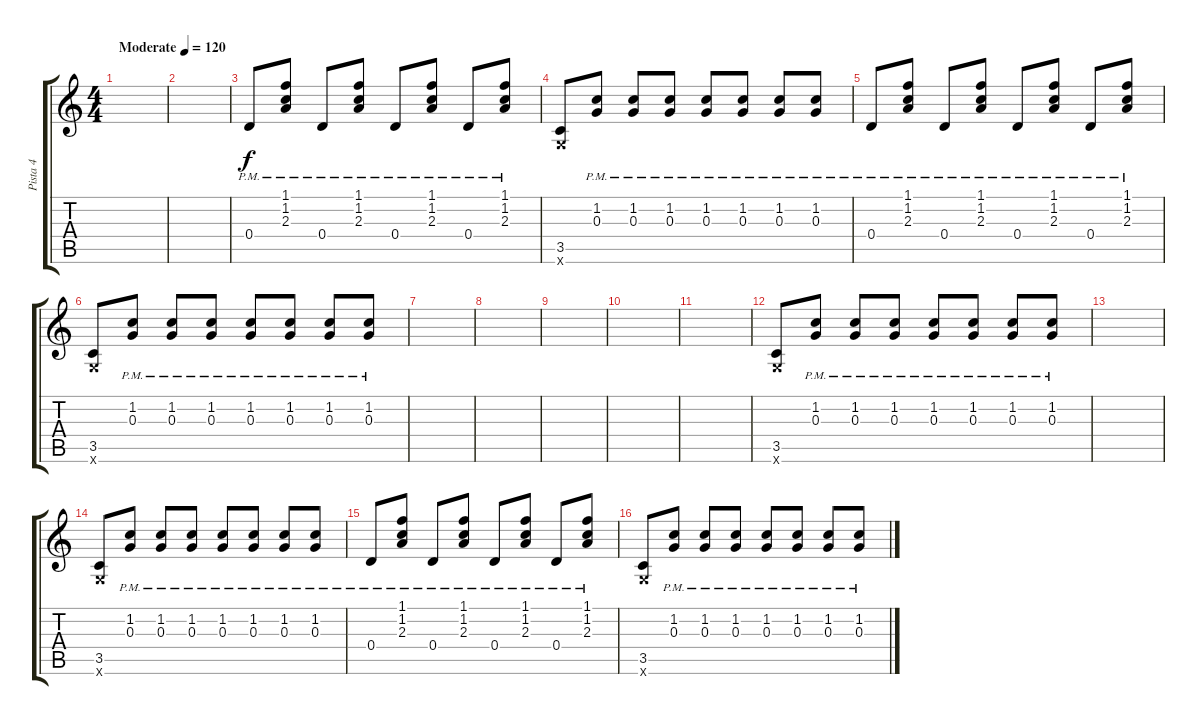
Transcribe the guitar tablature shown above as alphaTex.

\track ("Pista 4" "Pista 4") {instrument overdrivenguitar}
\staff {score tabs}
\tuning (E4 B3 G3 D3 A2 E2) {hide}
\ts (4 4)
\tempo (120 "Moderate")
\clef g2
\ks c
|
|
0.4{pm}.8{balance 0} (1.1{pm} 1.2{pm} 2.3{pm}).8 0.4{pm}.8 (1.1{pm} 1.2{pm} 2.3{pm}).8 0.4{pm}.8 (1.1{pm} 1.2{pm} 2.3{pm}).8 0.4{pm}.8 (1.1{pm} 1.2{pm} 2.3{pm}).8 |
(3.5 3.6{x}).8 (1.2{pm} 0.3{pm}).8{balance 16} (1.2{pm} 0.3{pm}).8 (1.2{pm} 0.3{pm}).8 (1.2{pm} 0.3{pm}).8 (1.2{pm} 0.3{pm}).8 (1.2{pm} 0.3{pm}).8 (1.2{pm} 0.3{pm}).8 |
0.4{pm}.8{balance 0} (1.1{pm} 1.2{pm} 2.3{pm}).8 0.4{pm}.8 (1.1{pm} 1.2{pm} 2.3{pm}).8 0.4{pm}.8 (1.1{pm} 1.2{pm} 2.3{pm}).8 0.4{pm}.8 (1.1{pm} 1.2{pm} 2.3{pm}).8 |
(3.5 3.6{x}).8 (1.2{pm} 0.3{pm}).8{balance 16} (1.2{pm} 0.3{pm}).8 (1.2{pm} 0.3{pm}).8 (1.2{pm} 0.3{pm}).8 (1.2{pm} 0.3{pm}).8 (1.2{pm} 0.3{pm}).8 (1.2{pm} 0.3{pm}).8 |
|
|
|
|
|
(3.5 3.6{x}).8 (1.2{pm} 0.3{pm}).8{balance 16} (1.2{pm} 0.3{pm}).8 (1.2{pm} 0.3{pm}).8 (1.2{pm} 0.3{pm}).8 (1.2{pm} 0.3{pm}).8 (1.2{pm} 0.3{pm}).8 (1.2{pm} 0.3{pm}).8 |
|
(3.5 3.6{x}).8 (1.2{pm} 0.3{pm}).8{balance 16} (1.2{pm} 0.3{pm}).8 (1.2{pm} 0.3{pm}).8 (1.2{pm} 0.3{pm}).8 (1.2{pm} 0.3{pm}).8 (1.2{pm} 0.3{pm}).8 (1.2{pm} 0.3{pm}).8 |
0.4{pm}.8{balance 0} (1.1{pm} 1.2{pm} 2.3{pm}).8 0.4{pm}.8 (1.1{pm} 1.2{pm} 2.3{pm}).8 0.4{pm}.8 (1.1{pm} 1.2{pm} 2.3{pm}).8 0.4{pm}.8 (1.1{pm} 1.2{pm} 2.3{pm}).8 |
(3.5 3.6{x}).8 (1.2{pm} 0.3{pm}).8{balance 16} (1.2{pm} 0.3{pm}).8 (1.2{pm} 0.3{pm}).8 (1.2{pm} 0.3{pm}).8 (1.2{pm} 0.3{pm}).8 (1.2{pm} 0.3{pm}).8 (1.2{pm} 0.3{pm}).8
